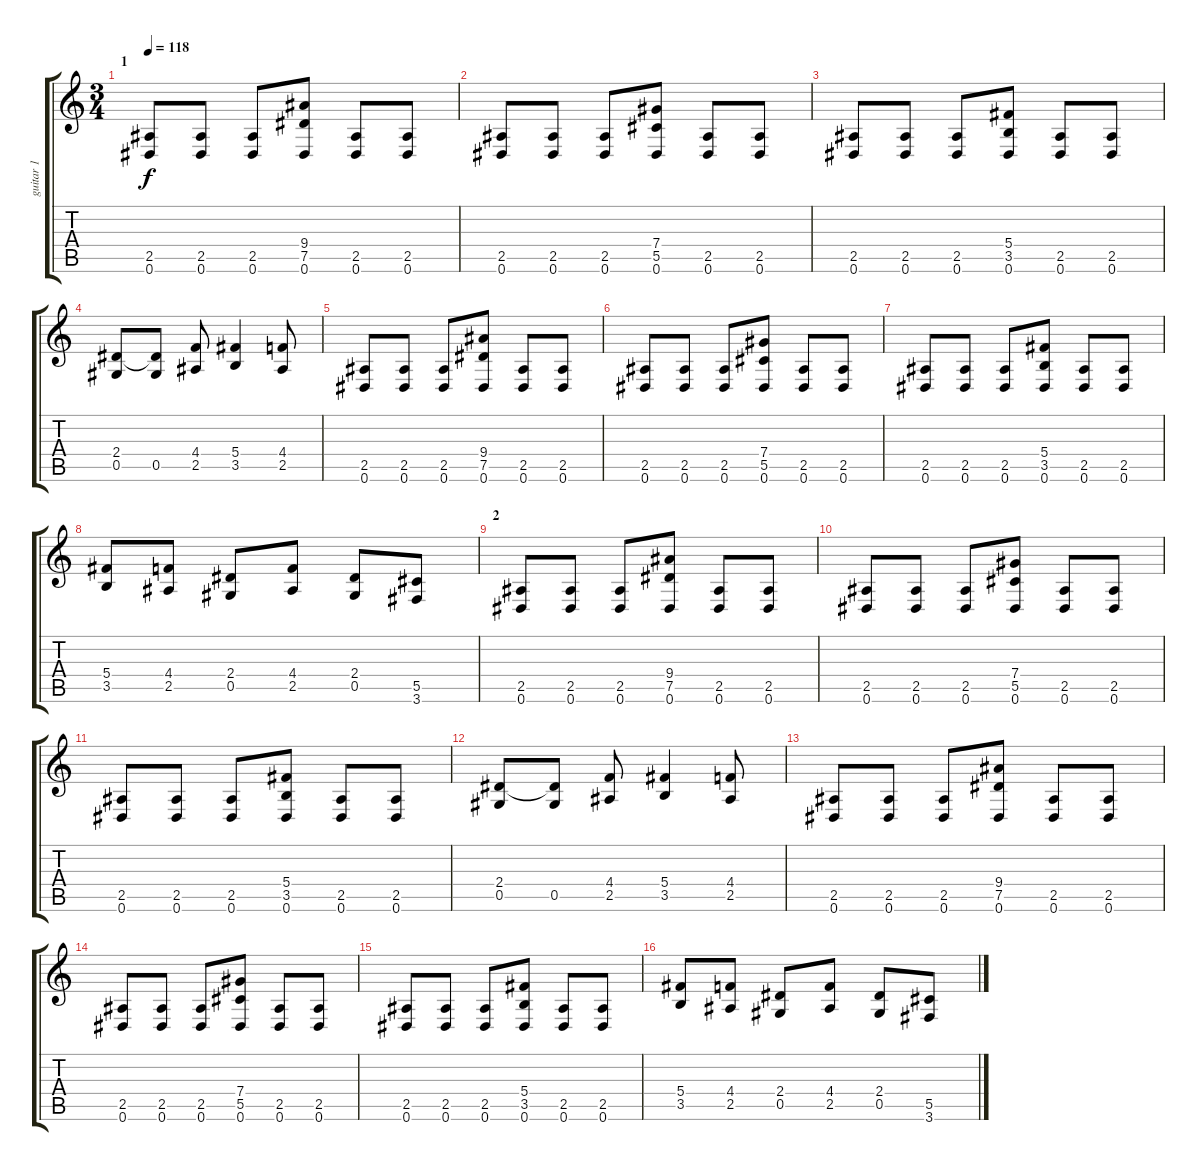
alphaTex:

\track ("guitar 1" "guitar 1") {instrument distortionguitar}
\staff {score tabs}
\tuning (Eb4 Bb3 Gb3 Db3 Ab2 Eb2) {hide}
\ts (3 4)
\section ("" "1")
\tempo 118
\clef g2
\ks c
(2.5 0.6).8{dy f instrument distortionguitar} (2.5 0.6).8 (2.5 0.6).8 (9.4 7.5 0.6).8 (2.5 0.6).8 (2.5 0.6).8 |
(2.5 0.6).8 (2.5 0.6).8 (2.5 0.6).8 (7.4 5.5 0.6).8 (2.5 0.6).8 (2.5 0.6).8 |
(2.5 0.6).8 (2.5 0.6).8 (2.5 0.6).8 (5.4 3.5 0.6).8 (2.5 0.6).8 (2.5 0.6).8 |
(2.4 0.5).8 (2.4{t} 0.5).8 (4.4 2.5).8 (5.4 3.5).4 (4.4 2.5).8 |
(2.5 0.6).8 (2.5 0.6).8 (2.5 0.6).8 (9.4 7.5 0.6).8 (2.5 0.6).8 (2.5 0.6).8 |
(2.5 0.6).8 (2.5 0.6).8 (2.5 0.6).8 (7.4 5.5 0.6).8 (2.5 0.6).8 (2.5 0.6).8 |
(2.5 0.6).8 (2.5 0.6).8 (2.5 0.6).8 (5.4 3.5 0.6).8 (2.5 0.6).8 (2.5 0.6).8 |
(5.4 3.5).8 (4.4 2.5).8 (2.4 0.5).8 (4.4 2.5).8 (2.4 0.5).8 (5.5 3.6).8 |
\section ("" "2")
(2.5 0.6).8 (2.5 0.6).8 (2.5 0.6).8 (9.4 7.5 0.6).8 (2.5 0.6).8 (2.5 0.6).8 |
(2.5 0.6).8 (2.5 0.6).8 (2.5 0.6).8 (7.4 5.5 0.6).8 (2.5 0.6).8 (2.5 0.6).8 |
(2.5 0.6).8 (2.5 0.6).8 (2.5 0.6).8 (5.4 3.5 0.6).8 (2.5 0.6).8 (2.5 0.6).8 |
(2.4 0.5).8 (2.4{t} 0.5).8 (4.4 2.5).8 (5.4 3.5).4 (4.4 2.5).8 |
(2.5 0.6).8 (2.5 0.6).8 (2.5 0.6).8 (9.4 7.5 0.6).8 (2.5 0.6).8 (2.5 0.6).8 |
(2.5 0.6).8 (2.5 0.6).8 (2.5 0.6).8 (7.4 5.5 0.6).8 (2.5 0.6).8 (2.5 0.6).8 |
(2.5 0.6).8 (2.5 0.6).8 (2.5 0.6).8 (5.4 3.5 0.6).8 (2.5 0.6).8 (2.5 0.6).8 |
(5.4 3.5).8 (4.4 2.5).8 (2.4 0.5).8 (4.4 2.5).8 (2.4 0.5).8 (5.5 3.6).8
